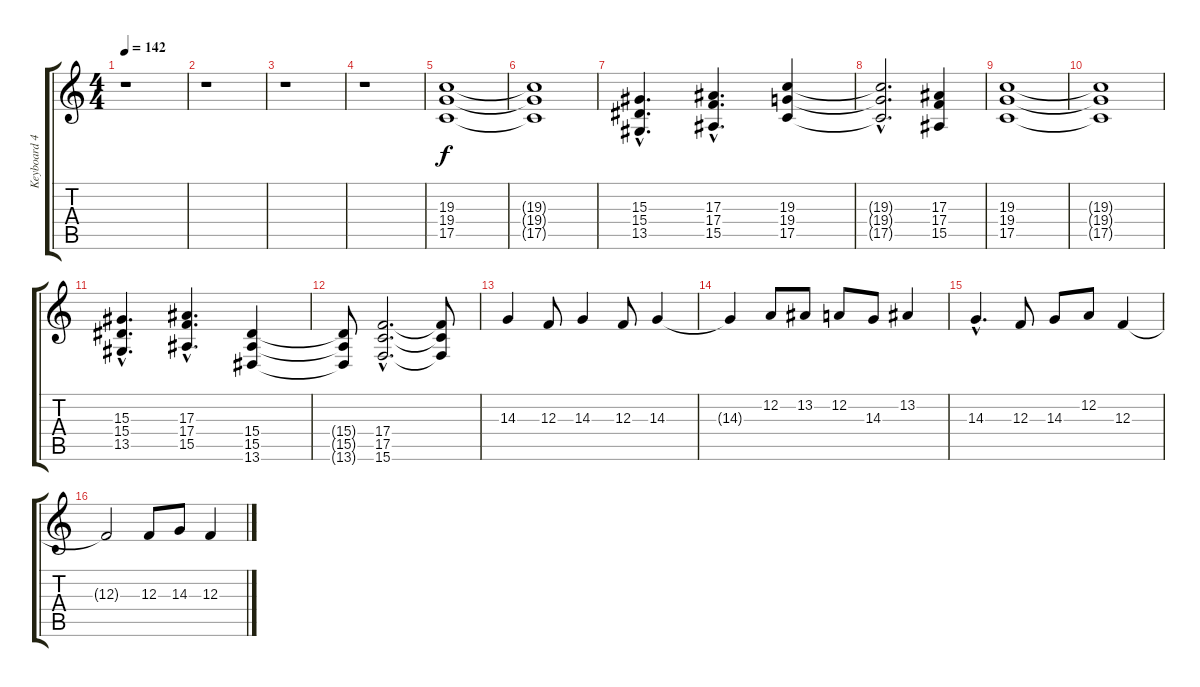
\track ("Keyboard 4" "Keyboard 4") {instrument lead2sawtooth}
\staff {score tabs}
\tuning (D4 A3 F3 C3 G2 D2) {hide}
\ts (4 4)
\tempo 142
\clef g2
\ks c
r.1{dy f} |
r.1 |
r.1 |
r.1 |
(19.3 19.4 17.5).1{volume 15 instrument drawbarorgan} |
(19.3{t} 19.4{t} 17.5{t}).1 |
(15.3{hac} 15.4{hac} 13.5{hac}).4{d} (17.3{hac} 17.4{hac} 15.5{hac}).4{d} (19.3 19.4 17.5).4 |
(19.3{hac t} 19.4{hac t} 17.5{hac t}).2{d} (17.3 17.4 15.5).4 |
(19.3 19.4 17.5).1{volume 14 instrument drawbarorgan} |
(19.3{t} 19.4{t} 17.5{t}).1 |
(15.3{hac} 15.4{hac} 13.5{hac}).4{d} (17.3{hac} 17.4{hac} 15.5{hac}).4{d} (15.4 15.5 13.6).4 |
(15.4{t} 15.5{t} 13.6{t}).8 (17.4{hac} 17.5{hac} 15.6{hac}).2{d} (17.4{t} 17.5{t} 15.6{t}).8 |
14.3.4{volume 15 instrument churchorgan} 12.3.8 14.3.4 12.3.8 14.3.4 |
14.3{t}.4 12.2.8 13.2.8 12.2.8 14.3.8 13.2.4 |
14.3{hac}.4{d} 12.3.8 14.3.8 12.2.8 12.3.4 |
12.3{t}.2 12.3.8 14.3.8 12.3.4
